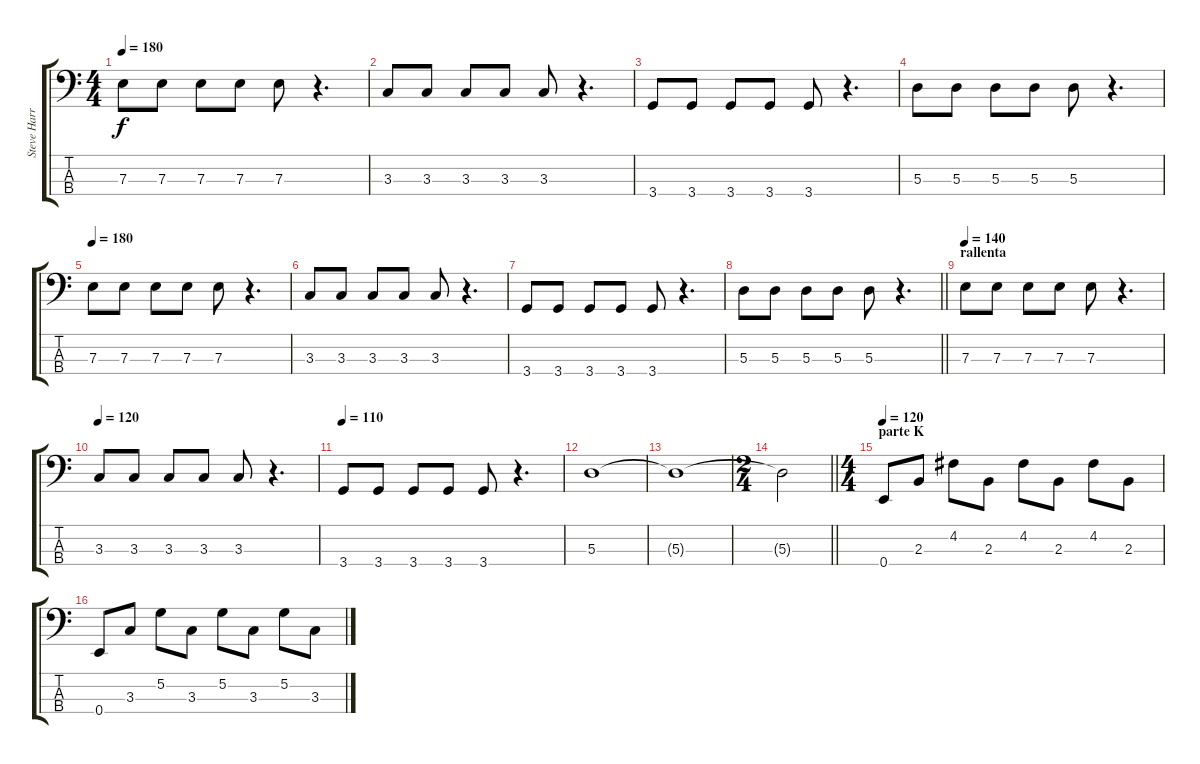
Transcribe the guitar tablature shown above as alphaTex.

\track ("Steve Harris" "Steve Harr") {instrument electricbassfinger}
\staff {score tabs}
\tuning (G2 D2 A1 E1) {hide}
\ts (4 4)
\tempo 180
\clef f4
\ks c
7.3.8{dy f} 7.3.8 7.3.8 7.3.8 7.3.8 r.4{d} |
3.3.8 3.3.8 3.3.8 3.3.8 3.3.8 r.4{d} |
3.4.8 3.4.8 3.4.8 3.4.8 3.4.8 r.4{d} |
5.3.8 5.3.8 5.3.8 5.3.8 5.3.8 r.4{d} |
\tempo 180
7.3.8 7.3.8 7.3.8 7.3.8 7.3.8 r.4{d} |
3.3.8 3.3.8 3.3.8 3.3.8 3.3.8 r.4{d} |
3.4.8 3.4.8 3.4.8 3.4.8 3.4.8 r.4{d} |
\barLineRight lightlight
5.3.8 5.3.8 5.3.8 5.3.8 5.3.8 r.4{d} |
\section ("" "rallenta")
\tempo 140
7.3.8 7.3.8 7.3.8 7.3.8 7.3.8 r.4{d} |
\tempo 120
3.3.8 3.3.8 3.3.8 3.3.8 3.3.8 r.4{d} |
\tempo 110
3.4.8 3.4.8 3.4.8 3.4.8 3.4.8 r.4{d} |
5.3.1 |
5.3{t}.1 |
\ts (2 4)
\barLineRight lightlight
5.3{t}.2 |
\ts (4 4)
\section ("" "parte K")
\tempo 120
0.4.8 2.3.8 4.2.8 2.3.8 4.2.8 2.3.8 4.2.8 2.3.8 |
0.4.8 3.3.8 5.2.8 3.3.8 5.2.8 3.3.8 5.2.8 3.3.8
